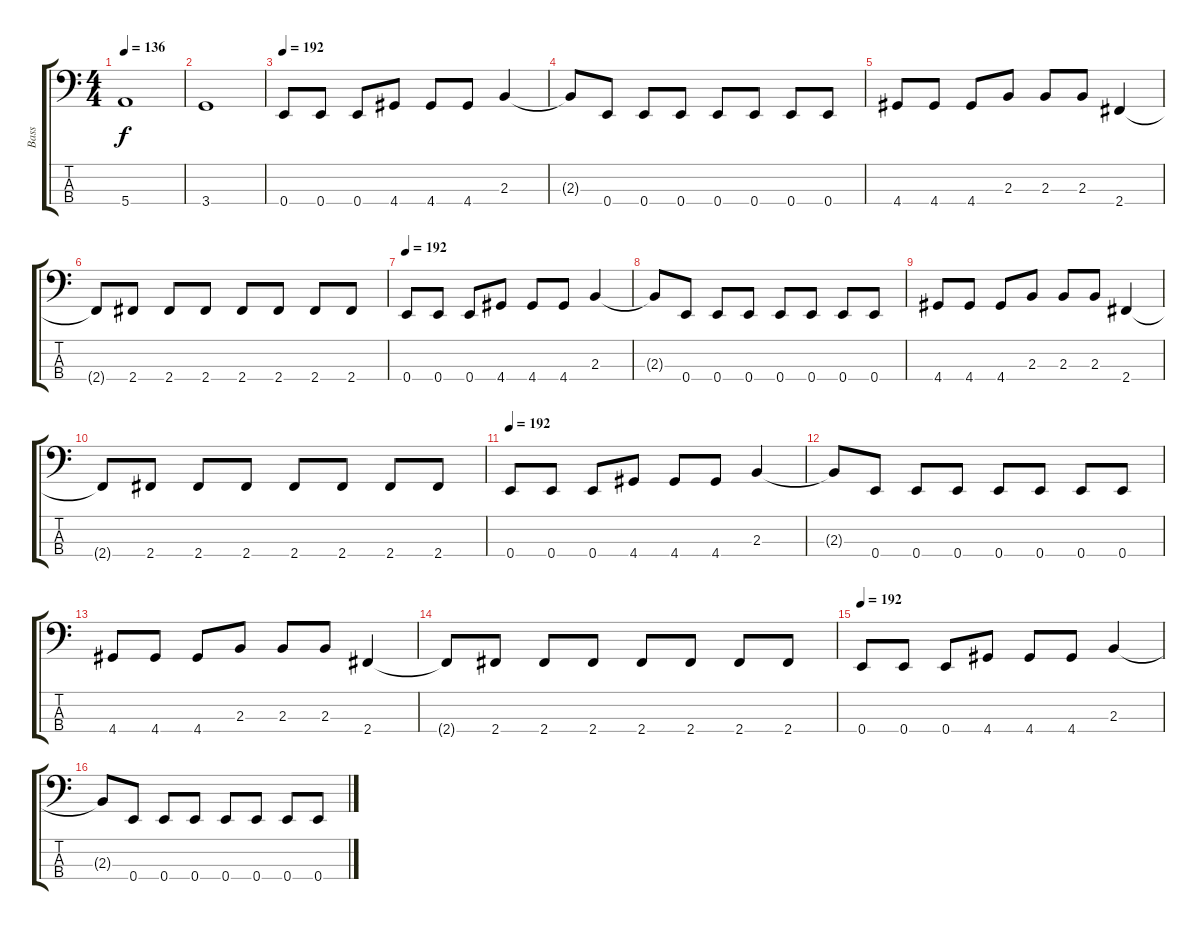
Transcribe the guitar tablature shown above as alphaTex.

\track ("Bass" "Bass") {instrument electricbassfinger}
\staff {score tabs}
\tuning (G2 D2 A1 E1) {hide}
\ts (4 4)
\tempo 136
\clef f4
\ks c
5.4.1{dy f} |
3.4.1 |
\tempo 192
0.4.8 0.4.8 0.4.8 4.4.8 4.4.8 4.4.8 2.3.4 |
2.3{t}.8 0.4.8 0.4.8 0.4.8 0.4.8 0.4.8 0.4.8 0.4.8 |
4.4.8 4.4.8 4.4.8 2.3.8 2.3.8 2.3.8 2.4.4 |
2.4{t}.8 2.4.8 2.4.8 2.4.8 2.4.8 2.4.8 2.4.8 2.4.8 |
\tempo 192
0.4.8 0.4.8 0.4.8 4.4.8 4.4.8 4.4.8 2.3.4 |
2.3{t}.8 0.4.8 0.4.8 0.4.8 0.4.8 0.4.8 0.4.8 0.4.8 |
4.4.8 4.4.8 4.4.8 2.3.8 2.3.8 2.3.8 2.4.4 |
2.4{t}.8 2.4.8 2.4.8 2.4.8 2.4.8 2.4.8 2.4.8 2.4.8 |
\tempo 192
0.4.8 0.4.8 0.4.8 4.4.8 4.4.8 4.4.8 2.3.4 |
2.3{t}.8 0.4.8 0.4.8 0.4.8 0.4.8 0.4.8 0.4.8 0.4.8 |
4.4.8 4.4.8 4.4.8 2.3.8 2.3.8 2.3.8 2.4.4 |
2.4{t}.8 2.4.8 2.4.8 2.4.8 2.4.8 2.4.8 2.4.8 2.4.8 |
\tempo 192
0.4.8 0.4.8 0.4.8 4.4.8 4.4.8 4.4.8 2.3.4 |
2.3{t}.8 0.4.8 0.4.8 0.4.8 0.4.8 0.4.8 0.4.8 0.4.8
